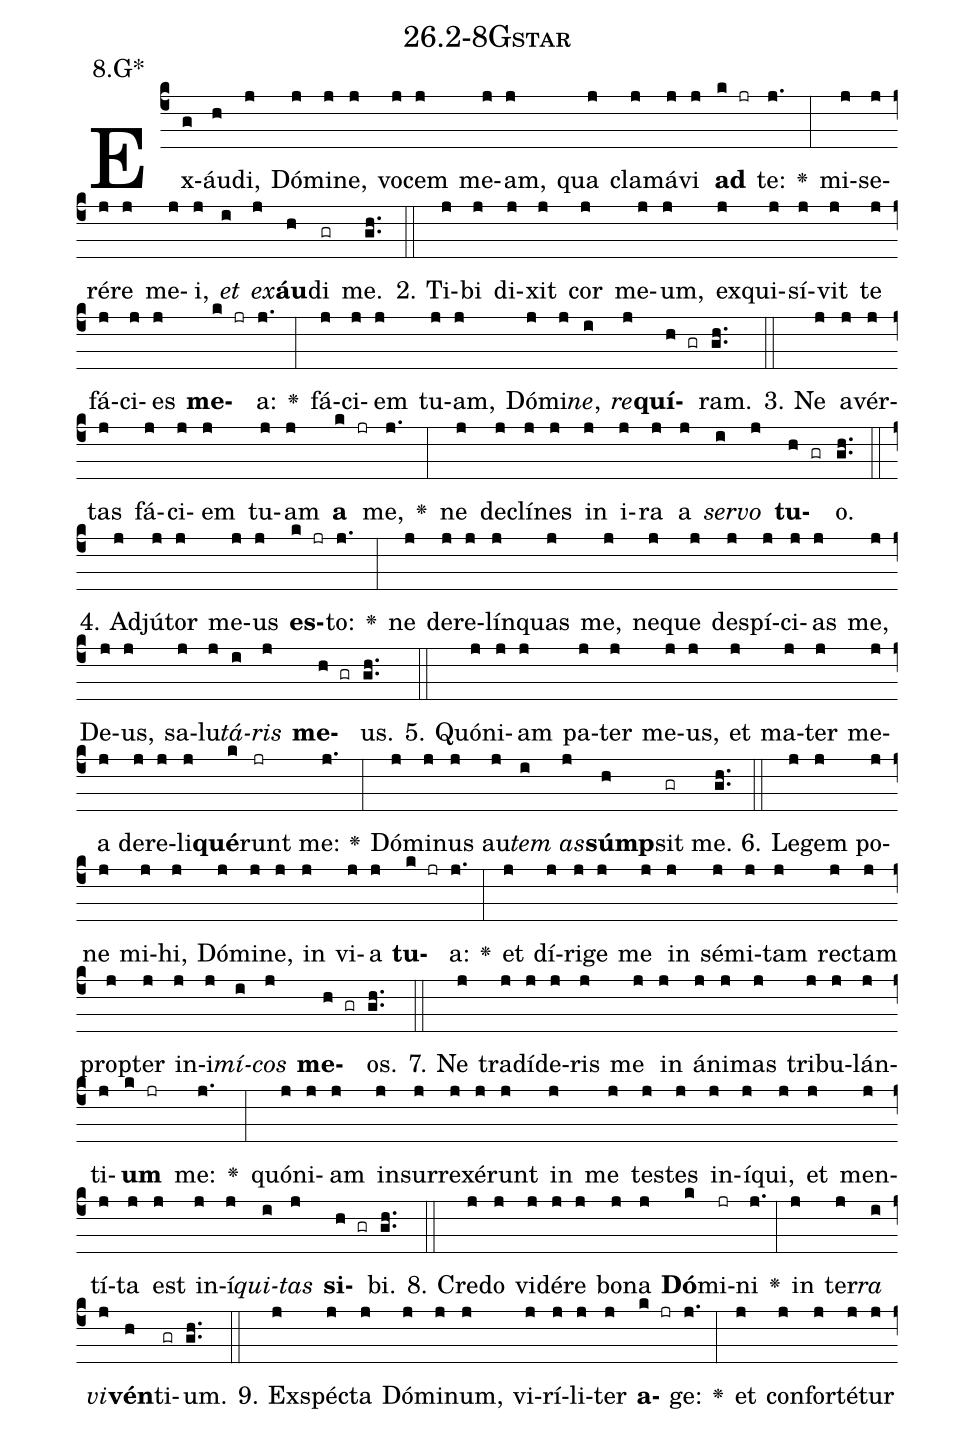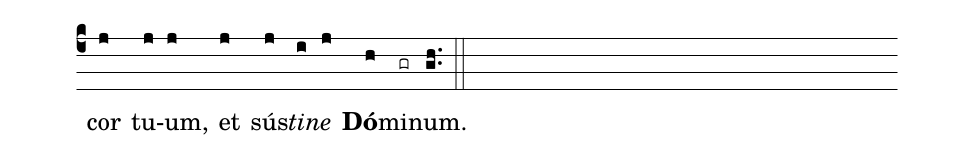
name: 26.2-8Gstar;
annotation: 8.G*;
%%
(c4)Ex(g)áu(h)di,(j) Dó(j)mi(j)ne,(j) vo(j)cem(j) me(j)am,(j) qua(j) cla(j)má(j)vi(j) <b>ad</b>(k jr) te:(j.) <v>\greheightstar</v>(:) mi(j)se(j)ré(j)re(j) me(j)i,(j) <i>et</i>(i) <i>ex</i>(j)<b>áu</b>(h)di(gr) me.(gh..) (::)
2. Ti(j)bi(j) di(j)xit(j) cor(j) me(j)um,(j) ex(j)qui(j)sí(j)vit(j) te(j) fá(j)ci(j)es(j) <b>me</b>(k jr)a:(j.) <v>\greheightstar</v>(:) fá(j)ci(j)em(j) tu(j)am,(j) Dó(j)mi(j)<i>ne</i>,(i) <i>re</i>(j)<b>quí</b>(h gr)ram.(gh..) (::)
3. Ne(j) a(j)vér(j)tas(j) fá(j)ci(j)em(j) tu(j)am(j) <b>a</b>(k jr) me,(j.) <v>\greheightstar</v>(:) ne(j) de(j)clí(j)nes(j) in(j) i(j)ra(j) a(j) <i>ser</i>(i)<i>vo</i>(j) <b>tu</b>(h gr)o.(gh..) (::)
4. Ad(j)jú(j)tor(j) me(j)us(j) <b>es</b>(k jr)to:(j.) <v>\greheightstar</v>(:) ne(j) de(j)re(j)lín(j)quas(j) me,(j) ne(j)que(j) de(j)spí(j)ci(j)as(j) me,(j) De(j)us,(j) sa(j)lu(j)<i>tá</i>(i)<i>ris</i>(j) <b>me</b>(h gr)us.(gh..) (::)
5. Quón(j)i(j)am(j) pa(j)ter(j) me(j)us,(j) et(j) ma(j)ter(j) me(j)a(j) de(j)re(j)li(j)<b>qué</b>(k)runt(jr) me:(j.) <v>\greheightstar</v>(:) Dó(j)mi(j)nus(j) au(j)<i>tem</i>(i) <i>as</i>(j)<b>súmp</b>(h)sit(gr) me.(gh..) (::)
6. Le(j)gem(j) po(j)ne(j) mi(j)hi,(j) Dó(j)mi(j)ne,(j) in(j) vi(j)a(j) <b>tu</b>(k jr)a:(j.) <v>\greheightstar</v>(:) et(j) dí(j)ri(j)ge(j) me(j) in(j) sé(j)mi(j)tam(j) rec(j)tam(j) prop(j)ter(j) in(j)i(j)<i>mí</i>(i)<i>cos</i>(j) <b>me</b>(h gr)os.(gh..) (::)
7. Ne(j) tra(j)dí(j)de(j)ris(j) me(j) in(j) á(j)ni(j)mas(j) tri(j)bu(j)lán(j)ti(j)<b>um</b>(k jr) me:(j.) <v>\greheightstar</v>(:) quón(j)i(j)am(j) in(j)sur(j)re(j)xé(j)runt(j) in(j) me(j) tes(j)tes(j) in(j)í(j)qui,(j) et(j) men(j)tí(j)ta(j) est(j) in(j)í(j)<i>qui</i>(i)<i>tas</i>(j) <b>si</b>(h gr)bi.(gh..) (::)
8. Cre(j)do(j) vi(j)dé(j)re(j) bo(j)na(j) <b>Dó</b>(k)mi(jr)ni(j.) <v>\greheightstar</v>(:) in(j) ter(j)<i>ra</i>(i) <i>vi</i>(j)<b>vén</b>(h)ti(gr)um.(gh..) (::)
9. Ex(j)spéc(j)ta(j) Dó(j)mi(j)num,(j) vi(j)rí(j)li(j)ter(j) <b>a</b>(k jr)ge:(j.) <v>\greheightstar</v>(:) et(j) con(j)for(j)té(j)tur(j) cor(j) tu(j)um,(j) et(j) sús(j)<i>ti</i>(i)<i>ne</i>(j) <b>Dó</b>(h)mi(gr)num.(gh..) (::)
